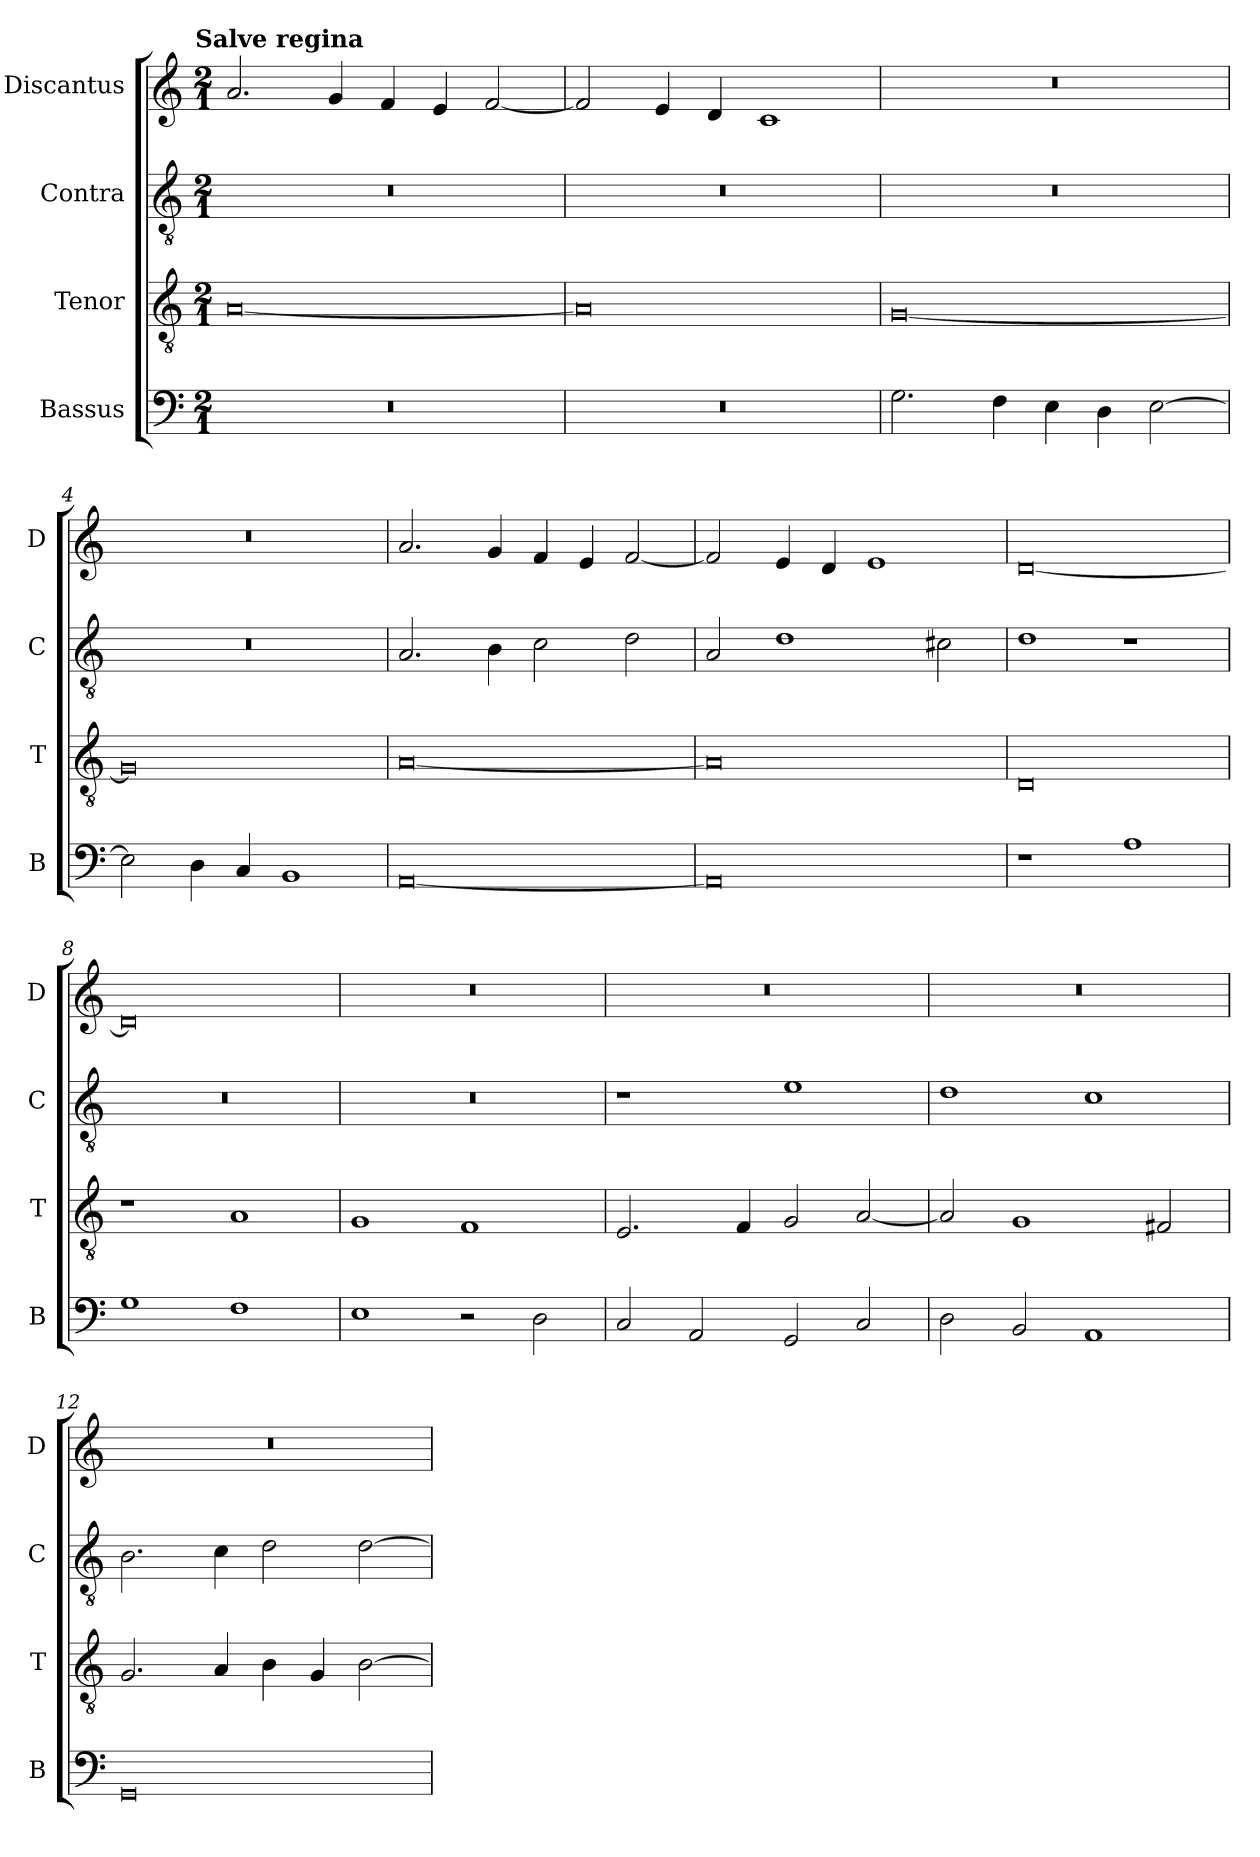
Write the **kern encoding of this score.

**kern	**kern	**kern	**kern
*part4	*part3	*part2	*part1
*staff4	*staff3	*staff2	*staff1
*I"Bassus	*I"Tenor	*I"Contra	*I"Discantus
*I'B	*I'T	*I'C	*I'D
*clefF4	*clefGv2	*clefGv2	*clefG2
*k[]	*k[]	*k[]	*k[]
!!LO:TX:omd:t=Salve regina
*M2/1	*M2/1	*M2/1	*M2/1
=1	=1	=1	=1
0r	[0A	0r	2.a/
.	.	.	4g/
.	.	.	4f/
.	.	.	4e/
.	.	.	[2f/
=2	=2	=2	=2
0r	0A]	0r	2f/]
.	.	.	4e/
.	.	.	4d/
.	.	.	1c
=3	=3	=3	=3
2.G\	[0G	0r	0r
4F\	.	.	.
4E\	.	.	.
4D\	.	.	.
[2E\	.	.	.
=4	=4	=4	=4
2E\]	0G]	0r	0r
4D\	.	.	.
4C/	.	.	.
1BB	.	.	.
=5	=5	=5	=5
[0AA	[0A	2.A/	2.a/
.	.	4B\	4g/
.	.	2c\	4f/
.	.	.	4e/
.	.	2d\	[2f/
=6	=6	=6	=6
0AA]	0A]	2A/	2f/]
.	.	1d	4e/
.	.	.	4d/
.	.	.	1e
.	.	2c#X\	.
=7	=7	=7	=7
1r	0D	1d	[0d
1A	.	1r	.
=8	=8	=8	=8
1G	1r	0r	0d]
1F	1A	.	.
=9	=9	=9	=9
1E	1G	0r	0r
2r	1F	.	.
2D\	.	.	.
=10	=10	=10	=10
2C/	2.E/	1r	0r
2AA/	.	.	.
.	4F/	.	.
2GG/	2G/	1e	.
2C/	[2A/	.	.
=11	=11	=11	=11
2D\	2A/]	1d	0r
2BB/	1G	.	.
1AA	.	1c	.
.	2F#X/	.	.
=12	=12	=12	=12
0GG	2.G/	2.B\	0r
.	4A/	4c\	.
.	4B\	2d\	.
.	4G/	.	.
.	[2B\	[2d\	.
=	=	=	=
*-	*-	*-	*-
